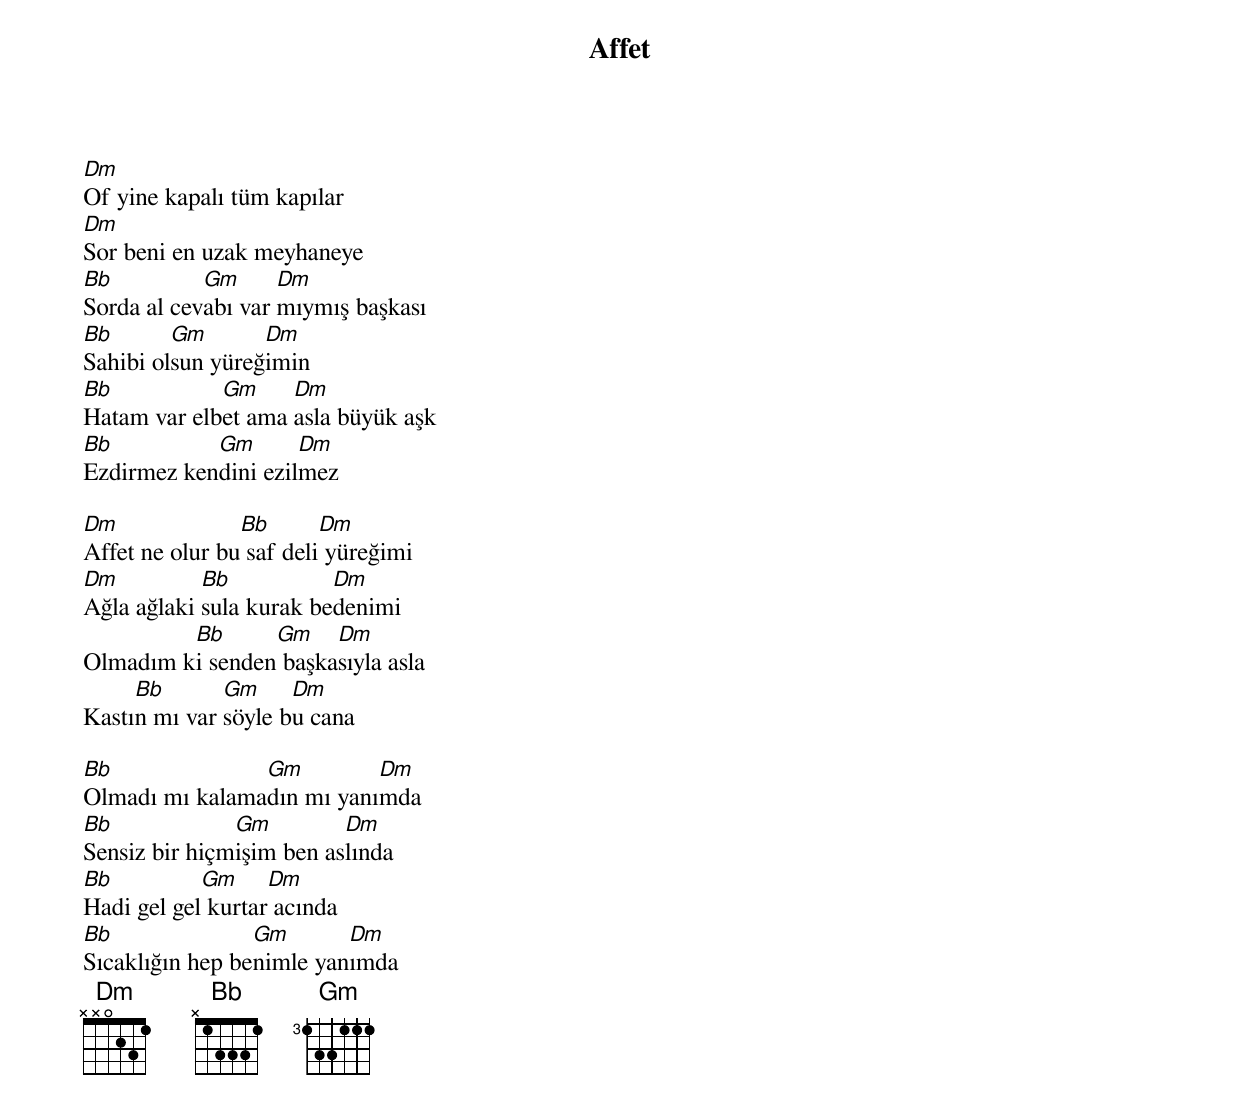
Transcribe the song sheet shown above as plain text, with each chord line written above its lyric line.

{title: Affet}
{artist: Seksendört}

Dm
Of yine kapalı tüm kapılar
Dm
Sor beni en uzak meyhaneye
Bb          Gm      Dm
Sorda al cevabı var mıymış başkası
Bb       Gm       Dm
Sahibi olsun yüreğimin
Bb           Gm     Dm
Hatam var elbet ama asla büyük aşk
Bb          Gm       Dm
Ezdirmez kendini ezilmez

Dm              Bb       Dm
Affet ne olur bu saf deli yüreğimi
Dm          Bb           Dm
Ağla ağlaki sula kurak bedenimi
         Bb      Gm    Dm
Olmadım ki senden başkasıyla asla
     Bb       Gm     Dm
Kastın mı var söyle bu cana

Bb              Gm         Dm
Olmadı mı kalamadın mı yanımda
Bb             Gm         Dm
Sensiz bir hiçmişim ben aslında
Bb          Gm     Dm
Hadi gel gel kurtar acında
Bb               Gm       Dm
Sıcaklığın hep benimle yanımda
